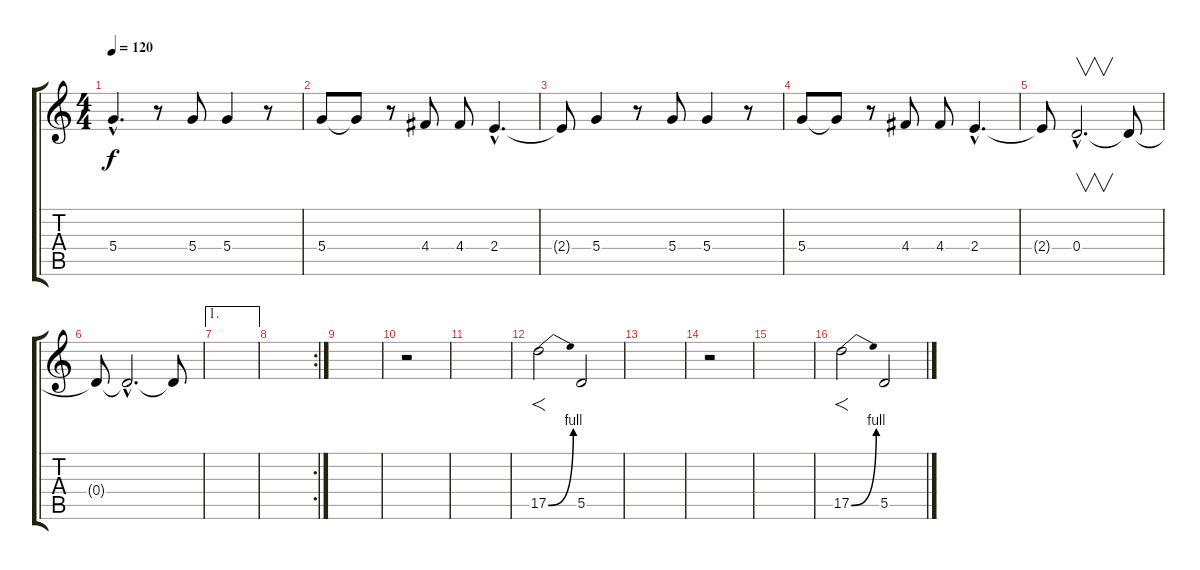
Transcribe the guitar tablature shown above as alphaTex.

\track "" {instrument overdrivenguitar}
\staff {score tabs}
\tuning (E4 B3 G3 D3 A2 E2) {hide}
\ts (4 4)
\tempo 120
\clef g2
\ks c
5.4{hac}.4{d dy f instrument overdrivenguitar} r.8 5.4.8 5.4.4 r.8 |
5.4.8 5.4{t}.8 r.8 4.4.8 4.4.8 2.4{hac}.4{d} |
2.4{t}.8 5.4.4 r.8 5.4.8 5.4.4 r.8 |
5.4.8 5.4{t}.8 r.8 4.4.8 4.4.8 2.4{hac}.4{d} |
2.4{t}.8 0.4{hac}.2{v d} 0.4{t}.8 |
0.4{t}.8 0.4{hac t}.2{d} 0.4{t}.8 |
\ae 1
|
\rc 2
|
|
r.2 |
|
17.5{be (bend 0 0 60 4)}.2{f} 5.5.2 |
|
r.2 |
|
17.5{be (bend 0 0 60 4)}.2{f} 5.5.2
